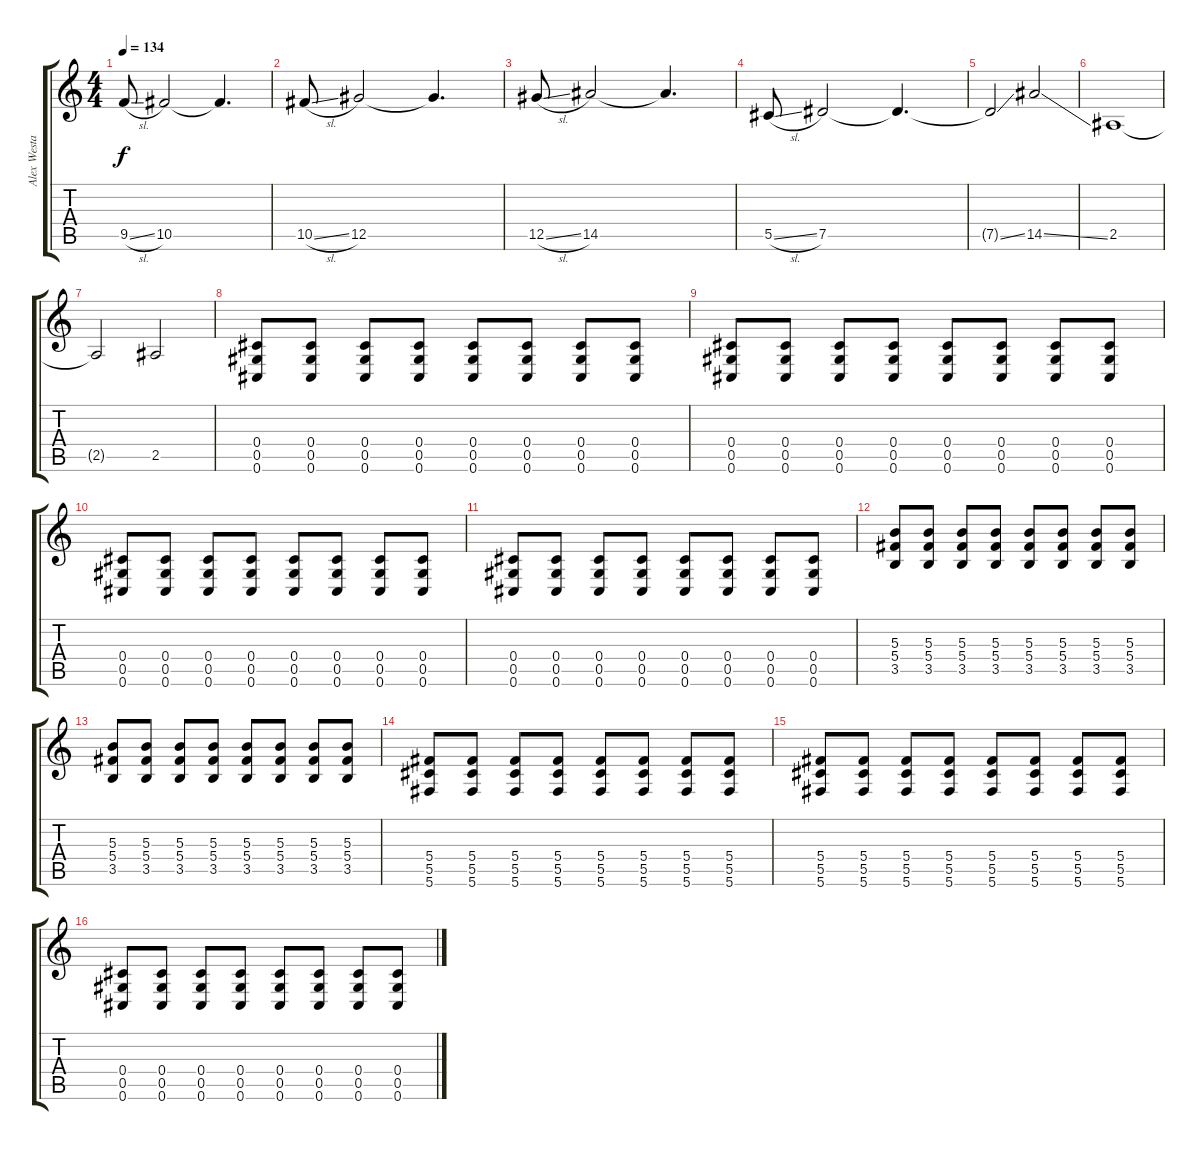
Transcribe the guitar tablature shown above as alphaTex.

\track ("Alex Westaway" "Alex Westa") {instrument distortionguitar}
\staff {score tabs}
\tuning (Eb4 Bb3 Gb3 Db3 Ab2 Db2) {hide}
\ts (4 4)
\tempo 134
\clef g2
\ks c
9.5{sl}.8{dy f} 10.5.2 10.5{t}.4{d} |
10.5{sl}.8 12.5.2 12.5{t}.4{d} |
12.5{sl}.8 14.5.2 14.5{t}.4{d} |
5.5{sl}.8 7.5.2 7.5{t}.4{d} |
7.5{ss t}.2 14.5{ss}.2 |
2.5.1 |
2.5{t}.2 2.5.2 |
(0.4 0.5 0.6).8 (0.4 0.5 0.6).8 (0.4 0.5 0.6).8 (0.4 0.5 0.6).8 (0.4 0.5 0.6).8 (0.4 0.5 0.6).8 (0.4 0.5 0.6).8 (0.4 0.5 0.6).8 |
(0.4 0.5 0.6).8 (0.4 0.5 0.6).8 (0.4 0.5 0.6).8 (0.4 0.5 0.6).8 (0.4 0.5 0.6).8 (0.4 0.5 0.6).8 (0.4 0.5 0.6).8 (0.4 0.5 0.6).8 |
(0.4 0.5 0.6).8 (0.4 0.5 0.6).8 (0.4 0.5 0.6).8 (0.4 0.5 0.6).8 (0.4 0.5 0.6).8 (0.4 0.5 0.6).8 (0.4 0.5 0.6).8 (0.4 0.5 0.6).8 |
(0.4 0.5 0.6).8 (0.4 0.5 0.6).8 (0.4 0.5 0.6).8 (0.4 0.5 0.6).8 (0.4 0.5 0.6).8 (0.4 0.5 0.6).8 (0.4 0.5 0.6).8 (0.4 0.5 0.6).8 |
(5.3 5.4 3.5).8 (5.3 5.4 3.5).8 (5.3 5.4 3.5).8 (5.3 5.4 3.5).8 (5.3 5.4 3.5).8 (5.3 5.4 3.5).8 (5.3 5.4 3.5).8 (5.3 5.4 3.5).8 |
(5.3 5.4 3.5).8 (5.3 5.4 3.5).8 (5.3 5.4 3.5).8 (5.3 5.4 3.5).8 (5.3 5.4 3.5).8 (5.3 5.4 3.5).8 (5.3 5.4 3.5).8 (5.3 5.4 3.5).8 |
(5.4 5.5 5.6).8 (5.4 5.5 5.6).8 (5.4 5.5 5.6).8 (5.4 5.5 5.6).8 (5.4 5.5 5.6).8 (5.4 5.5 5.6).8 (5.4 5.5 5.6).8 (5.4 5.5 5.6).8 |
(5.4 5.5 5.6).8 (5.4 5.5 5.6).8 (5.4 5.5 5.6).8 (5.4 5.5 5.6).8 (5.4 5.5 5.6).8 (5.4 5.5 5.6).8 (5.4 5.5 5.6).8 (5.4 5.5 5.6).8 |
(0.4 0.5 0.6).8 (0.4 0.5 0.6).8 (0.4 0.5 0.6).8 (0.4 0.5 0.6).8 (0.4 0.5 0.6).8 (0.4 0.5 0.6).8 (0.4 0.5 0.6).8 (0.4 0.5 0.6).8
